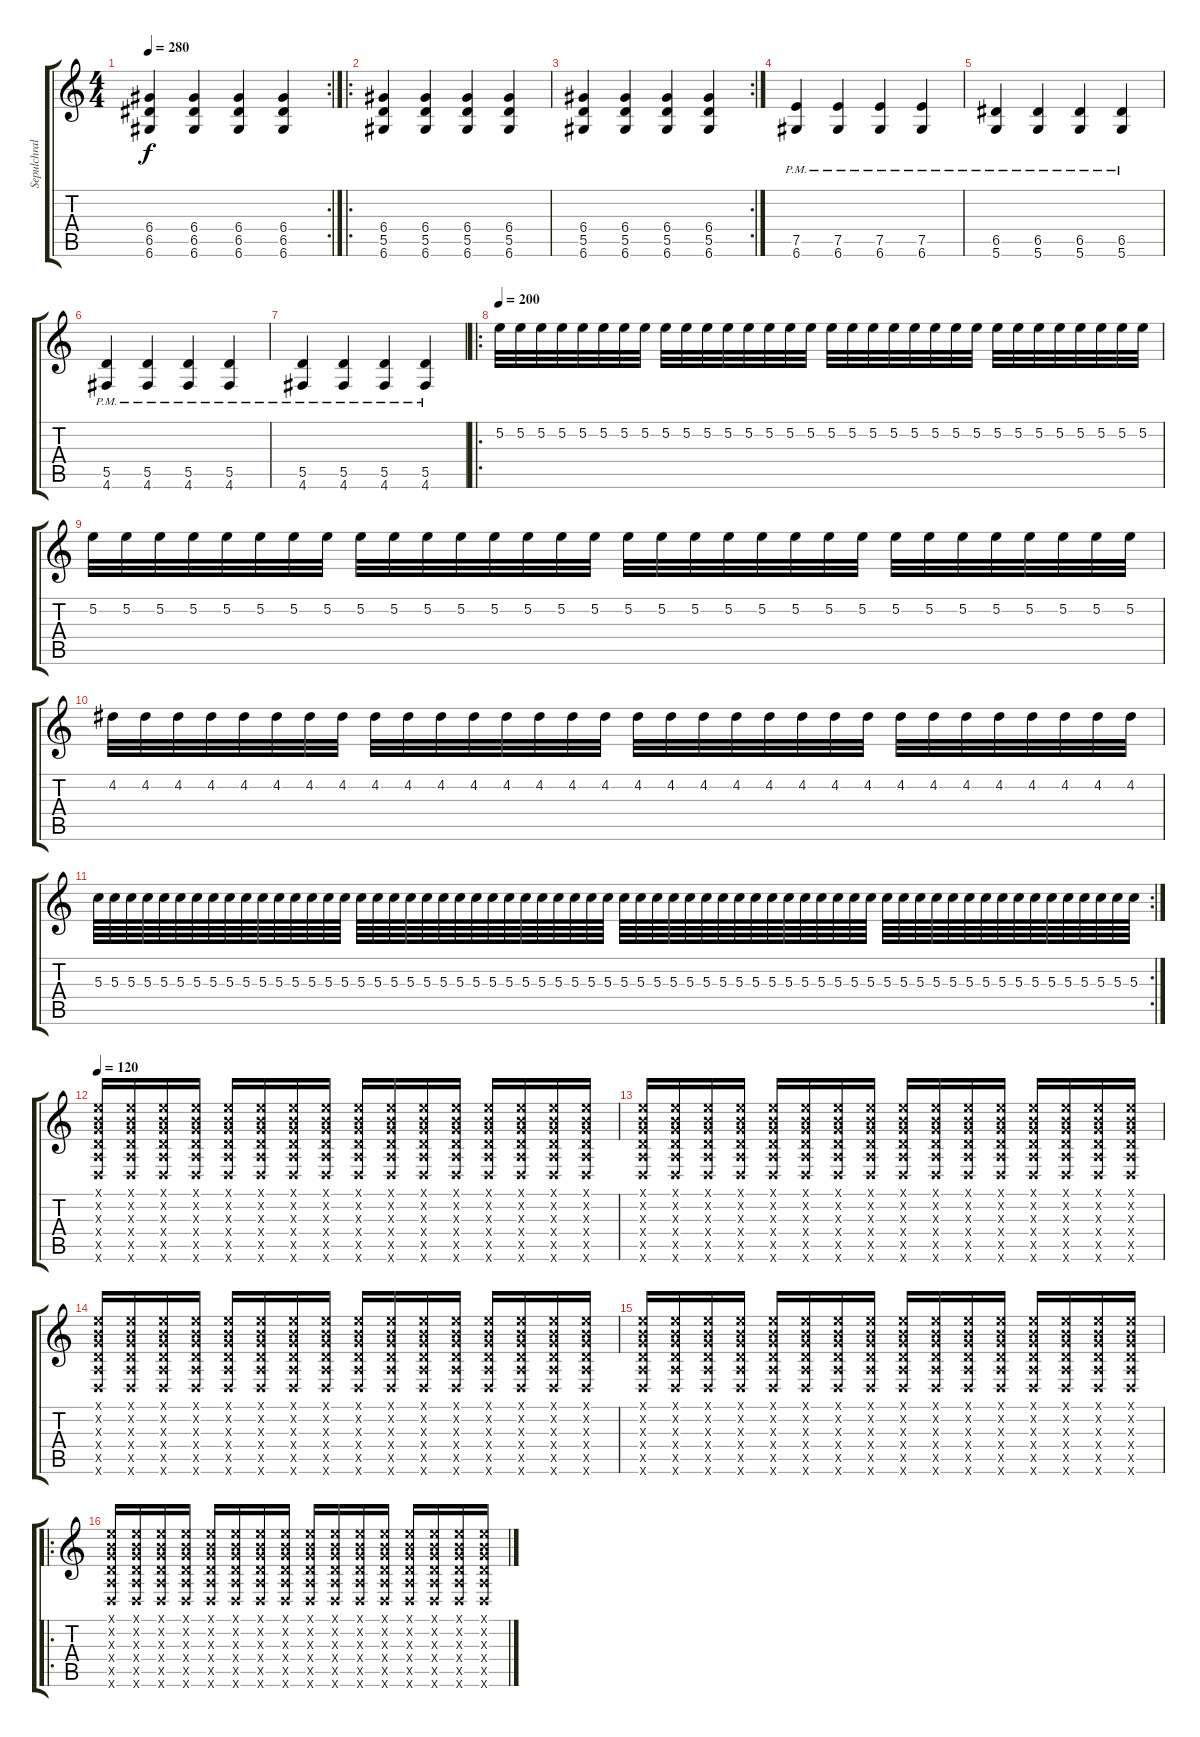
\track ("Sepulchral Minor Frets" "Sepulchral") {instrument distortionguitar}
\staff {score tabs}
\tuning (E4 B3 G3 D3 A2 D2) {hide}
\rc 2
\ts (4 4)
\tempo 280
\clef g2
\ks c
(6.4 6.5 6.6).4{dy f} (6.4 6.5 6.6).4 (6.4 6.5 6.6).4 (6.4 6.5 6.6).4 |
\ro
(6.4 5.5 6.6).4 (6.4 5.5 6.6).4 (6.4 5.5 6.6).4 (6.4 5.5 6.6).4 |
\rc 2
(6.4 5.5 6.6).4 (6.4 5.5 6.6).4 (6.4 5.5 6.6).4 (6.4 5.5 6.6).4 |
(7.5 6.6{pm}).4 (7.5 6.6{pm}).4 (7.5 6.6{pm}).4 (7.5 6.6{pm}).4 |
(6.5 5.6{pm}).4 (6.5 5.6{pm}).4 (6.5 5.6{pm}).4 (6.5 5.6{pm}).4 |
(5.5 4.6{pm}).4 (5.5 4.6{pm}).4 (5.5 4.6{pm}).4 (5.5 4.6{pm}).4 |
(5.5 4.6{pm}).4 (5.5 4.6{pm}).4 (5.5 4.6{pm}).4 (5.5 4.6{pm}).4 |
\ro
\tempo 200
5.2.32 5.2.32 5.2.32 5.2.32 5.2.32 5.2.32 5.2.32 5.2.32 5.2.32 5.2.32 5.2.32 5.2.32 5.2.32 5.2.32 5.2.32 5.2.32 5.2.32 5.2.32 5.2.32 5.2.32 5.2.32 5.2.32 5.2.32 5.2.32 5.2.32 5.2.32 5.2.32 5.2.32 5.2.32 5.2.32 5.2.32 5.2.32 |
5.2.32 5.2.32 5.2.32 5.2.32 5.2.32 5.2.32 5.2.32 5.2.32 5.2.32 5.2.32 5.2.32 5.2.32 5.2.32 5.2.32 5.2.32 5.2.32 5.2.32 5.2.32 5.2.32 5.2.32 5.2.32 5.2.32 5.2.32 5.2.32 5.2.32 5.2.32 5.2.32 5.2.32 5.2.32 5.2.32 5.2.32 5.2.32 |
4.2.32 4.2.32 4.2.32 4.2.32 4.2.32 4.2.32 4.2.32 4.2.32 4.2.32 4.2.32 4.2.32 4.2.32 4.2.32 4.2.32 4.2.32 4.2.32 4.2.32 4.2.32 4.2.32 4.2.32 4.2.32 4.2.32 4.2.32 4.2.32 4.2.32 4.2.32 4.2.32 4.2.32 4.2.32 4.2.32 4.2.32 4.2.32 |
\rc 2
5.3.64 5.3.64 5.3.64 5.3.64 5.3.64 5.3.64 5.3.64 5.3.64 5.3.64 5.3.64 5.3.64 5.3.64 5.3.64 5.3.64 5.3.64 5.3.64 5.3.64 5.3.64 5.3.64 5.3.64 5.3.64 5.3.64 5.3.64 5.3.64 5.3.64 5.3.64 5.3.64 5.3.64 5.3.64 5.3.64 5.3.64 5.3.64 5.3.64 5.3.64 5.3.64 5.3.64 5.3.64 5.3.64 5.3.64 5.3.64 5.3.64 5.3.64 5.3.64 5.3.64 5.3.64 5.3.64 5.3.64 5.3.64 5.3.64 5.3.64 5.3.64 5.3.64 5.3.64 5.3.64 5.3.64 5.3.64 5.3.64 5.3.64 5.3.64 5.3.64 5.3.64 5.3.64 5.3.64 5.3.64 |
\tempo 120
(0.1{x} 0.2{x} 0.3{x} 0.4{x} 0.5{x} 0.6{x}).16 (0.1{x} 0.2{x} 0.3{x} 0.4{x} 0.5{x} 0.6{x}).16 (0.1{x} 0.2{x} 0.3{x} 0.4{x} 0.5{x} 0.6{x}).16 (0.1{x} 0.2{x} 0.3{x} 0.4{x} 0.5{x} 0.6{x}).16 (0.1{x} 0.2{x} 0.3{x} 0.4{x} 0.5{x} 0.6{x}).16 (0.1{x} 0.2{x} 0.3{x} 0.4{x} 0.5{x} 0.6{x}).16 (0.1{x} 0.2{x} 0.3{x} 0.4{x} 0.5{x} 0.6{x}).16 (0.1{x} 0.2{x} 0.3{x} 0.4{x} 0.5{x} 0.6{x}).16 (0.1{x} 0.2{x} 0.3{x} 0.4{x} 0.5{x} 0.6{x}).16 (0.1{x} 0.2{x} 0.3{x} 0.4{x} 0.5{x} 0.6{x}).16 (0.1{x} 0.2{x} 0.3{x} 0.4{x} 0.5{x} 0.6{x}).16 (0.1{x} 0.2{x} 0.3{x} 0.4{x} 0.5{x} 0.6{x}).16 (0.1{x} 0.2{x} 0.3{x} 0.4{x} 0.5{x} 0.6{x}).16 (0.1{x} 0.2{x} 0.3{x} 0.4{x} 0.5{x} 0.6{x}).16 (0.1{x} 0.2{x} 0.3{x} 0.4{x} 0.5{x} 0.6{x}).16 (0.1{x} 0.2{x} 0.3{x} 0.4{x} 0.5{x} 0.6{x}).16 |
(0.1{x} 0.2{x} 0.3{x} 0.4{x} 0.5{x} 0.6{x}).16 (0.1{x} 0.2{x} 0.3{x} 0.4{x} 0.5{x} 0.6{x}).16 (0.1{x} 0.2{x} 0.3{x} 0.4{x} 0.5{x} 0.6{x}).16 (0.1{x} 0.2{x} 0.3{x} 0.4{x} 0.5{x} 0.6{x}).16 (0.1{x} 0.2{x} 0.3{x} 0.4{x} 0.5{x} 0.6{x}).16 (0.1{x} 0.2{x} 0.3{x} 0.4{x} 0.5{x} 0.6{x}).16 (0.1{x} 0.2{x} 0.3{x} 0.4{x} 0.5{x} 0.6{x}).16 (0.1{x} 0.2{x} 0.3{x} 0.4{x} 0.5{x} 0.6{x}).16 (0.1{x} 0.2{x} 0.3{x} 0.4{x} 0.5{x} 0.6{x}).16 (0.1{x} 0.2{x} 0.3{x} 0.4{x} 0.5{x} 0.6{x}).16 (0.1{x} 0.2{x} 0.3{x} 0.4{x} 0.5{x} 0.6{x}).16 (0.1{x} 0.2{x} 0.3{x} 0.4{x} 0.5{x} 0.6{x}).16 (0.1{x} 0.2{x} 0.3{x} 0.4{x} 0.5{x} 0.6{x}).16 (0.1{x} 0.2{x} 0.3{x} 0.4{x} 0.5{x} 0.6{x}).16 (0.1{x} 0.2{x} 0.3{x} 0.4{x} 0.5{x} 0.6{x}).16 (0.1{x} 0.2{x} 0.3{x} 0.4{x} 0.5{x} 0.6{x}).16 |
(0.1{x} 0.2{x} 0.3{x} 0.4{x} 0.5{x} 0.6{x}).16 (0.1{x} 0.2{x} 0.3{x} 0.4{x} 0.5{x} 0.6{x}).16 (0.1{x} 0.2{x} 0.3{x} 0.4{x} 0.5{x} 0.6{x}).16 (0.1{x} 0.2{x} 0.3{x} 0.4{x} 0.5{x} 0.6{x}).16 (0.1{x} 0.2{x} 0.3{x} 0.4{x} 0.5{x} 0.6{x}).16 (0.1{x} 0.2{x} 0.3{x} 0.4{x} 0.5{x} 0.6{x}).16 (0.1{x} 0.2{x} 0.3{x} 0.4{x} 0.5{x} 0.6{x}).16 (0.1{x} 0.2{x} 0.3{x} 0.4{x} 0.5{x} 0.6{x}).16 (0.1{x} 0.2{x} 0.3{x} 0.4{x} 0.5{x} 0.6{x}).16 (0.1{x} 0.2{x} 0.3{x} 0.4{x} 0.5{x} 0.6{x}).16 (0.1{x} 0.2{x} 0.3{x} 0.4{x} 0.5{x} 0.6{x}).16 (0.1{x} 0.2{x} 0.3{x} 0.4{x} 0.5{x} 0.6{x}).16 (0.1{x} 0.2{x} 0.3{x} 0.4{x} 0.5{x} 0.6{x}).16 (0.1{x} 0.2{x} 0.3{x} 0.4{x} 0.5{x} 0.6{x}).16 (0.1{x} 0.2{x} 0.3{x} 0.4{x} 0.5{x} 0.6{x}).16 (0.1{x} 0.2{x} 0.3{x} 0.4{x} 0.5{x} 0.6{x}).16 |
(0.1{x} 0.2{x} 0.3{x} 0.4{x} 0.5{x} 0.6{x}).16 (0.1{x} 0.2{x} 0.3{x} 0.4{x} 0.5{x} 0.6{x}).16 (0.1{x} 0.2{x} 0.3{x} 0.4{x} 0.5{x} 0.6{x}).16 (0.1{x} 0.2{x} 0.3{x} 0.4{x} 0.5{x} 0.6{x}).16 (0.1{x} 0.2{x} 0.3{x} 0.4{x} 0.5{x} 0.6{x}).16 (0.1{x} 0.2{x} 0.3{x} 0.4{x} 0.5{x} 0.6{x}).16 (0.1{x} 0.2{x} 0.3{x} 0.4{x} 0.5{x} 0.6{x}).16 (0.1{x} 0.2{x} 0.3{x} 0.4{x} 0.5{x} 0.6{x}).16 (0.1{x} 0.2{x} 0.3{x} 0.4{x} 0.5{x} 0.6{x}).16 (0.1{x} 0.2{x} 0.3{x} 0.4{x} 0.5{x} 0.6{x}).16 (0.1{x} 0.2{x} 0.3{x} 0.4{x} 0.5{x} 0.6{x}).16 (0.1{x} 0.2{x} 0.3{x} 0.4{x} 0.5{x} 0.6{x}).16 (0.1{x} 0.2{x} 0.3{x} 0.4{x} 0.5{x} 0.6{x}).16 (0.1{x} 0.2{x} 0.3{x} 0.4{x} 0.5{x} 0.6{x}).16 (0.1{x} 0.2{x} 0.3{x} 0.4{x} 0.5{x} 0.6{x}).16 (0.1{x} 0.2{x} 0.3{x} 0.4{x} 0.5{x} 0.6{x}).16 |
\ro
(0.1{x} 0.2{x} 0.3{x} 0.4{x} 0.5{x} 0.6{x}).16 (0.1{x} 0.2{x} 0.3{x} 0.4{x} 0.5{x} 0.6{x}).16 (0.1{x} 0.2{x} 0.3{x} 0.4{x} 0.5{x} 0.6{x}).16 (0.1{x} 0.2{x} 0.3{x} 0.4{x} 0.5{x} 0.6{x}).16 (0.1{x} 0.2{x} 0.3{x} 0.4{x} 0.5{x} 0.6{x}).16 (0.1{x} 0.2{x} 0.3{x} 0.4{x} 0.5{x} 0.6{x}).16 (0.1{x} 0.2{x} 0.3{x} 0.4{x} 0.5{x} 0.6{x}).16 (0.1{x} 0.2{x} 0.3{x} 0.4{x} 0.5{x} 0.6{x}).16 (0.1{x} 0.2{x} 0.3{x} 0.4{x} 0.5{x} 0.6{x}).16 (0.1{x} 0.2{x} 0.3{x} 0.4{x} 0.5{x} 0.6{x}).16 (0.1{x} 0.2{x} 0.3{x} 0.4{x} 0.5{x} 0.6{x}).16 (0.1{x} 0.2{x} 0.3{x} 0.4{x} 0.5{x} 0.6{x}).16 (0.1{x} 0.2{x} 0.3{x} 0.4{x} 0.5{x} 0.6{x}).16 (0.1{x} 0.2{x} 0.3{x} 0.4{x} 0.5{x} 0.6{x}).16 (0.1{x} 0.2{x} 0.3{x} 0.4{x} 0.5{x} 0.6{x}).16 (0.1{x} 0.2{x} 0.3{x} 0.4{x} 0.5{x} 0.6{x}).16
